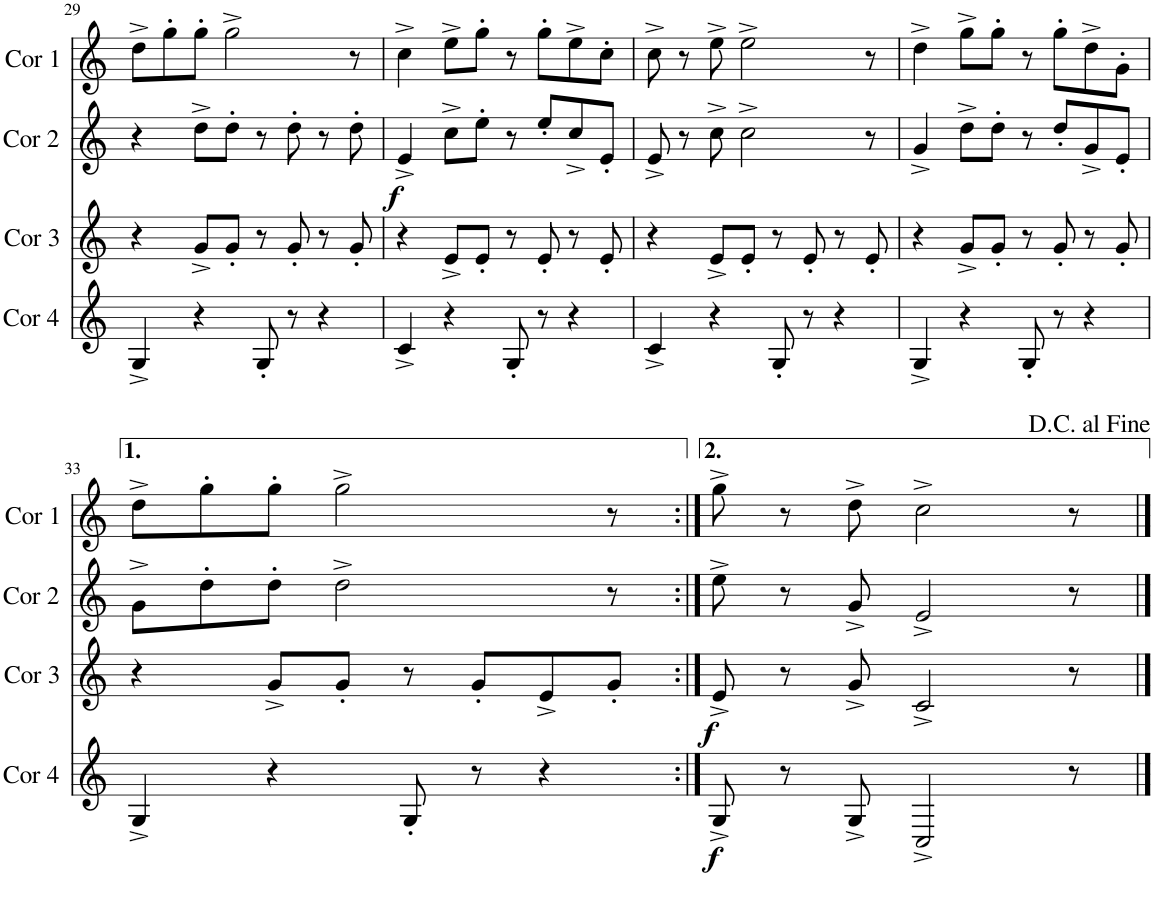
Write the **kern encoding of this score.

**kern	**dynam	**kern	**dynam	**kern	**dynam	**kern
*part4	*part4	*part3	*part3	*part2	*part2	*part1
*staff4	*staff4	*staff3	*staff3	*staff2	*staff2	*staff1
*I"Cor 4	*	*I"Cor 3	*	*I"Cor 2	*	*I"Cor 1
*I'Cor 4	*	*I'Cor 3	*	*I'Cor 2	*	*I'Cor 1
!!LO:PB:g=z
*clefG2	*	*clefG2	*	*clefG2	*	*clefG2
*Trd4c7	*	*Trd4c7	*	*Trd4c7	*	*Trd4c7
*k[]	*	*k[]	*	*k[]	*	*k[]
*M4/4	*	*M4/4	*	*M4/4	*	*M4/4
=29	=29	=29	=29	=29	=29	=29
4G^/	.	4r	.	4r	.	8dd^\L
.	.	.	.	.	.	8gg'\
4r	.	8g^/L	.	8dd^\L	.	8gg'\J
.	.	8g'/J	.	8dd'\J	.	2gg^\
8G'/	.	8r	.	8r	.	.
8r	.	8g'/	.	8dd'\	.	.
4r	.	8r	.	8r	.	.
.	.	8g'/	.	8dd'\	.	8r
=30	=30	=30	=30	=30	=30	=30
!	!	!	!	!	!LO:DY:b	!
4c^/	.	4r	.	4e^/	f	4cc^\
4r	.	8e^/L	.	8cc^\L	.	8ee^\L
.	.	8e'/J	.	8ee'\J	.	8gg'\J
8G'/	.	8r	.	8r	.	8r
8r	.	8e'/	.	8ee'/L	.	8gg'\L
4r	.	8r	.	8cc^/	.	8ee^\
.	.	8e'/	.	8e'/J	.	8cc'\J
=31	=31	=31	=31	=31	=31	=31
4c^/	.	4r	.	8e^/	.	8cc^\
.	.	.	.	8r	.	8r
4r	.	8e^/L	.	8cc^\	.	8ee^\
.	.	8e'/J	.	2cc^\	.	2ee^\
8G'/	.	8r	.	.	.	.
8r	.	8e'/	.	.	.	.
4r	.	8r	.	.	.	.
.	.	8e'/	.	8r	.	8r
=32	=32	=32	=32	=32	=32	=32
4G^/	.	4r	.	4g^/	.	4dd^\
4r	.	8g^/L	.	8dd^\L	.	8gg^\L
.	.	8g'/J	.	8dd'\J	.	8gg'\J
8G'/	.	8r	.	8r	.	8r
8r	.	8g'/	.	8dd'/L	.	8gg'\L
4r	.	8r	.	8g^/	.	8dd^\
.	.	8g'/	.	8e'/J	.	8g'\J
!!LO:LB:g=z
=33	=33	=33	=33	=33	=33	=33
4G^/	.	4r	.	8g^\L	.	8dd^\L
.	.	.	.	8dd'\	.	8gg'\
4r	.	8g^/L	.	8dd'\J	.	8gg'\J
.	.	8g'/J	.	2dd^\	.	2gg^\
8G'/	.	8r	.	.	.	.
8r	.	8g'/L	.	.	.	.
4r	.	8e^/	.	.	.	.
.	.	8g'/J	.	8r	.	8r
=34:|!	=34:|!	=34:|!	=34:|!	=34:|!	=34:|!	=34:|!
!	!LO:DY:b	!	!LO:DY:b	!	!	!
8G^/	f	8e^/	f	8ee^\	.	8gg^\
8r	.	8r	.	8r	.	8r
8G^/	.	8g^/	.	8g^/	.	8dd^\
2C^/	.	2c^/	.	2e^/	.	2cc^\
8r	.	8r	.	8r	.	8r
==	==	==	==	==	==	==
*-	*-	*-	*-	*-	*-	*-
